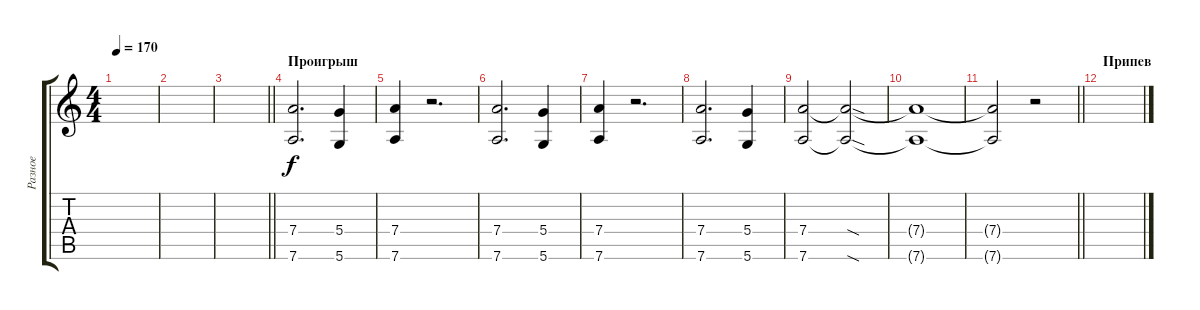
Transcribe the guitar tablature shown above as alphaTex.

\track ("Разное" "Разное") {instrument overdrivenguitar}
\staff {score tabs}
\tuning (E4 B3 G3 D3 A2 D2) {hide}
\ts (4 4)
\tempo 170
\clef g2
\ks c
|
|
\barLineRight lightlight
|
\section ("" "Проигрыш")
(7.4 7.6).2{d instrument cello} (5.4 5.6).4 |
(7.4 7.6).4 r.2{d} |
(7.4 7.6).2{d} (5.4 5.6).4 |
(7.4 7.6).4 r.2{d} |
(7.4 7.6).2{d} (5.4 5.6).4 |
(7.4 7.6).2 (7.4{sod t} 7.6{sod t}).2 |
(7.4{t} 7.6{t}).1 |
\barLineRight lightlight
(7.4{t} 7.6{t}).2 r.2{instrument overdrivenguitar} |
\section ("" "Припев")
